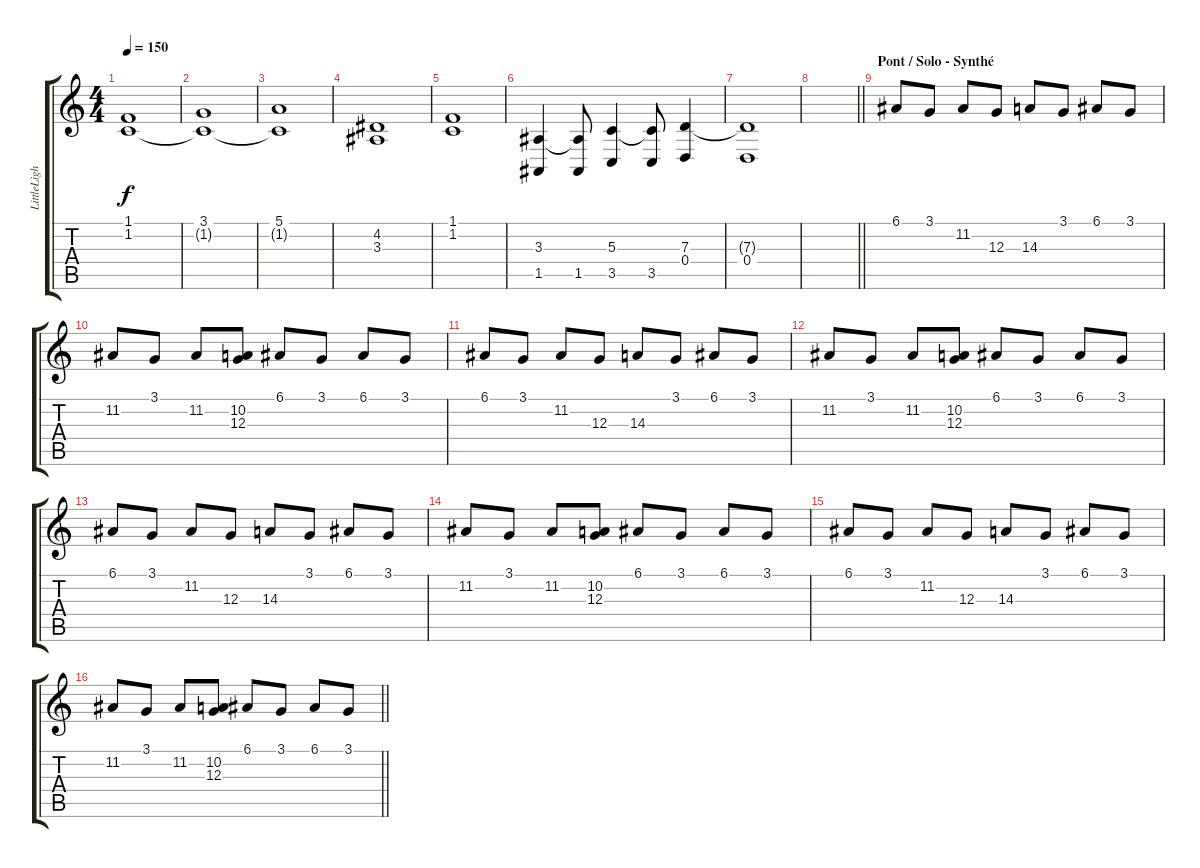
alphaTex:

\track ("LittleLight - Synthé" "LittleLigh") {instrument lead2sawtooth}
\staff {score tabs}
\tuning (E4 B3 G3 D3 A2 E2) {hide}
\ts (4 4)
\tempo 150
\clef g2
\ks c
(1.1 1.2).1{dy f} |
(3.1 1.2{t}).1 |
(5.1 1.2{t}).1 |
(4.2 3.3).1 |
(1.1 1.2).1 |
(3.3 1.5).4 (3.3{t} 1.5).8 (5.3 3.5).4 (5.3{t} 3.5).8 (7.3 0.4).4 |
(7.3{t} 0.4).1 |
\barLineRight lightlight
|
\section ("" "Pont / Solo - Synthé")
6.1.8 3.1.8 11.2.8 12.3.8 14.3.8 3.1.8 6.1.8 3.1.8 |
11.2.8 3.1.8 11.2.8 (10.2 12.3).8 6.1.8 3.1.8 6.1.8 3.1.8 |
6.1.8 3.1.8 11.2.8 12.3.8 14.3.8 3.1.8 6.1.8 3.1.8 |
11.2.8 3.1.8 11.2.8 (10.2 12.3).8 6.1.8 3.1.8 6.1.8 3.1.8 |
6.1.8 3.1.8 11.2.8 12.3.8 14.3.8 3.1.8 6.1.8 3.1.8 |
11.2.8 3.1.8 11.2.8 (10.2 12.3).8 6.1.8 3.1.8 6.1.8 3.1.8 |
6.1.8 3.1.8 11.2.8 12.3.8 14.3.8 3.1.8 6.1.8 3.1.8 |
\barLineRight lightlight
11.2.8 3.1.8 11.2.8 (10.2 12.3).8 6.1.8 3.1.8 6.1.8 3.1.8
